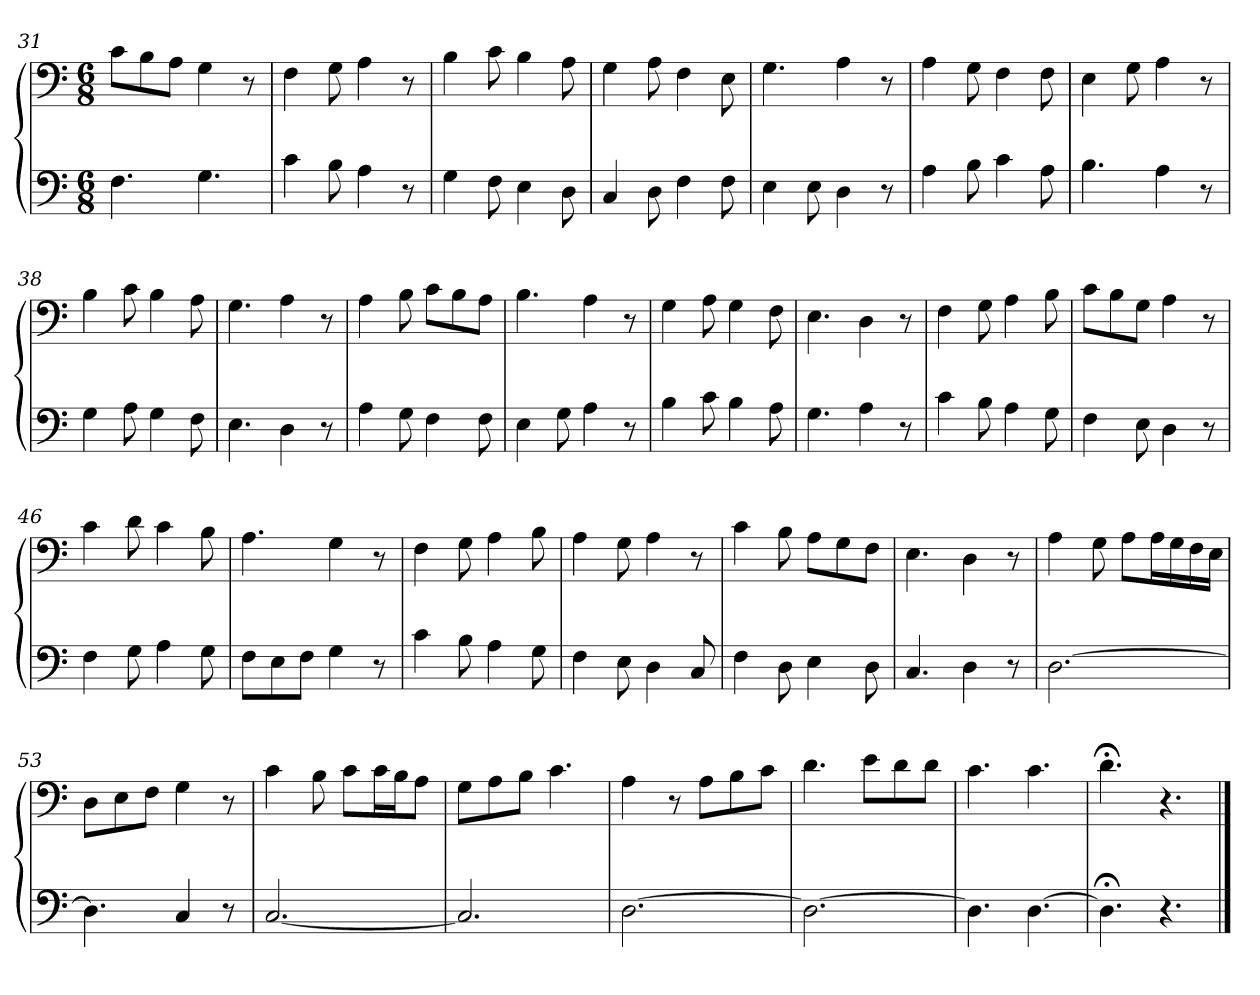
**kern	**kern
*part1	*part1
*staff2	*staff1
*M6/8	*M6/8
=31	=31
4.F	8cL
.	8B
.	8AJ
4.G	4G
.	8r
=32	=32
4c	4F
8B	8G
4A	4A
8r	8r
=33	=33
4G	4B
8F	8c
4E	4B
8D	8A
=34	=34
4C	4G
8D	8A
4F	4F
8F	8E
=35	=35
4E	4.G
8E	.
4D	4A
8r	8r
=36	=36
4A	4A
8B	8G
4c	4F
8A	8F
=37	=37
4.B	4E
.	8G
4A	4A
8r	8r
=38	=38
4G	4B
8A	8c
4G	4B
8F	8A
=39	=39
4.E	4.G
4D	4A
8r	8r
=40	=40
4A	4A
8G	8B
4F	8cL
.	8B
8F	8AJ
=41	=41
4E	4.B
8G	.
4A	4A
8r	8r
=42	=42
4B	4G
8c	8A
4B	4G
8A	8F
=43	=43
4.G	4.E
4A	4D
8r	8r
=44	=44
4c	4F
8B	8G
4A	4A
8G	8B
=45	=45
4F	8cL
.	8B
8E	8GJ
4D	4A
8r	8r
=46	=46
4F	4c
8G	8d
4A	4c
8G	8B
=47	=47
8FL	4.A
8E	.
8FJ	.
4G	4G
8r	8r
=48	=48
4c	4F
8B	8G
4A	4A
8G	8B
=49	=49
4F	4A
8E	8G
4D	4A
8C	8r
=50	=50
4F	4c
8D	8B
4E	8AL
.	8G
8D	8FJ
=51	=51
4.C	4.E
4D	4D
8r	8r
=52	=52
[2.D	4A
.	8G
.	8AL
.	16AL
.	16G
.	16F
.	16EJJ
=53	=53
4.D]	8DL
.	8E
.	8FJ
4C	4G
8r	8r
=54	=54
[2.C	4c
.	8B
.	8cL
.	16cL
.	16BJ
.	8AJ
=55	=55
2.C]	8GL
.	8A
.	8BJ
.	4.c
=56	=56
[2.D	4A
.	8r
.	8AL
.	8B
.	8cJ
=57	=57
2.D_	4.d
.	8eL
.	8d
.	8dJ
=58	=58
4.D]	4.c
[4.D	4.c
=59	=59
4.D;<]	4.d;<
4.r	4.r
==	==
*-	*-
